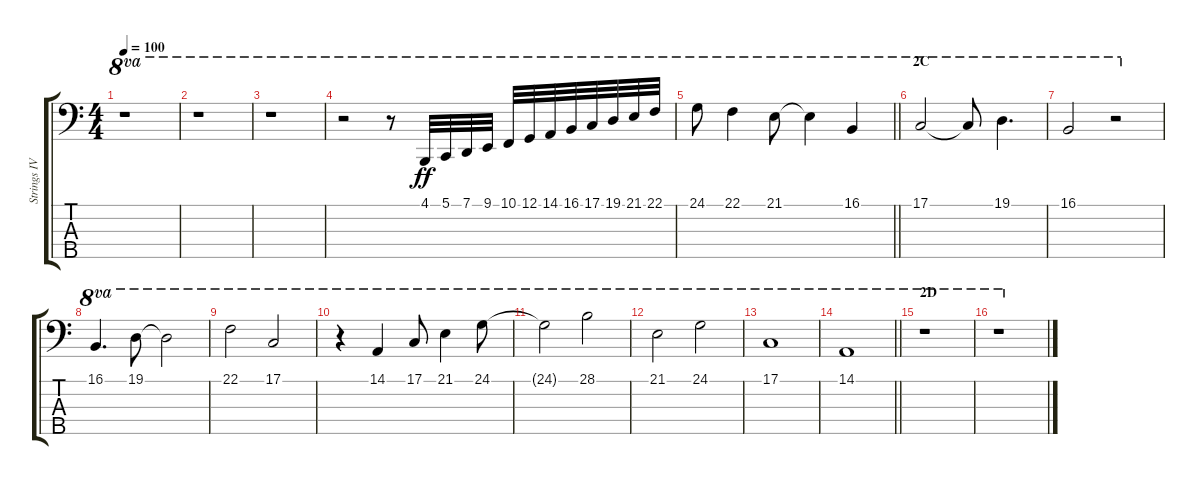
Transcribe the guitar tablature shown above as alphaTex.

\track ("Strings IV" "Strings IV") {instrument stringensemble1}
\staff {score tabs}
\tuning (G2 D2 A1 E1 B0) {hide}
\ts (4 4)
\tempo 100
\clef f4
\ks c
r.1{ot 8va dy ff} |
r.1{ot 8va} |
r.1{ot 8va} |
r.2{ot 8va} r.8{ot 8va} 4.1.32{ot 8va} 5.1.32{ot 8va} 7.1.32{ot 8va} 9.1.32{ot 8va} 10.1.32{ot 8va} 12.1.32{ot 8va} 14.1.32{ot 8va} 16.1.32{ot 8va} 17.1.32{ot 8va} 19.1.32{ot 8va} 21.1.32{ot 8va} 22.1.32{ot 8va} |
\barLineRight lightlight
24.1.8{ot 8va} 22.1.4{ot 8va} 21.1.8{ot 8va} 21.1{t}.4{ot 8va} 16.1.4{ot 8va} |
\section ("" "2C")
17.1.2{ot 8va} 17.1{t}.8{ot 8va} 19.1.4{d ot 8va} |
16.1.2{ot 8va} r.2{ot 8va} |
16.1.4{d ot 8va} 19.1.8{ot 8va} 19.1{t}.2{ot 8va} |
22.1.2{ot 8va} 17.1.2{ot 8va} |
r.4{ot 8va} 14.1.4{ot 8va} 17.1.8{ot 8va} 21.1.4{ot 8va} 24.1.8{ot 8va} |
24.1{t}.2{ot 8va} 28.1.2{ot 8va} |
21.1.2{ot 8va} 24.1.2{ot 8va} |
17.1.1{ot 8va} |
\barLineRight lightlight
14.1.1{ot 8va} |
\section ("" "2D")
r.1{ot 8va} |
r.1{ot 8va}
